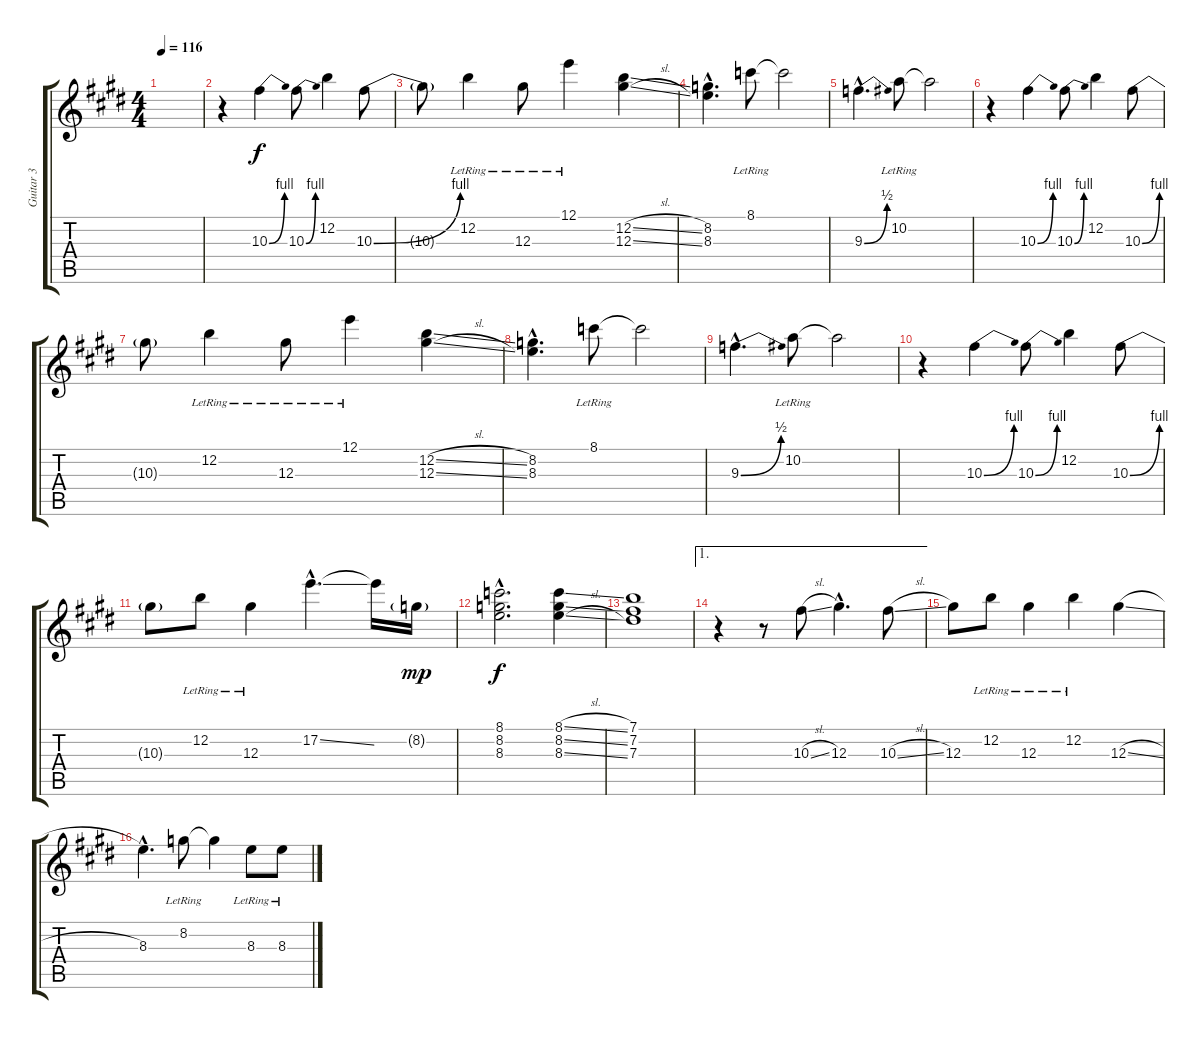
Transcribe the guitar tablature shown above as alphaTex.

\track ("Guitar 3" "Guitar 3") {instrument electricguitarjazz}
\staff {score tabs}
\tuning (E4 B3 Ab3 E3 B2 E2) {hide}
\ts (4 4)
\tempo 116
\clef g2
\ks e
|
r.4 10.3{be (bend 0 0 60 4)}.4 10.3{be (bend 0 0 60 4)}.8 12.2.4 10.3{be (bend 0 0 60 4)}.8 |
10.3{t}.8 12.2{lr}.4 12.3{lr}.8 12.1{lr}.4 (12.2{sl} 12.3{sl}).4 |
(8.2{hac} 8.3{hac}).4{d} 8.1{lr}.8 8.1{t}.2 |
9.3{be (bend 0 0 60 2) hac}.4{d} 10.2{lr}.8 10.2{t}.2 |
r.4 10.3{be (bend 0 0 60 4)}.4 10.3{be (bend 0 0 60 4)}.8 12.2.4 10.3{be (bend 0 0 60 4)}.8 |
10.3{t}.8 12.2{lr}.4 12.3{lr}.8 12.1{lr}.4 (12.2{sl} 12.3{sl}).4 |
(8.2{hac} 8.3{hac}).4{d} 8.1{lr}.8 8.1{t}.2 |
9.3{be (bend 0 0 60 2) hac}.4{d} 10.2{lr}.8 10.2{t}.2 |
r.4 10.3{be (bend 0 0 60 4)}.4 10.3{be (bend 0 0 60 4)}.8 12.2.4 10.3{be (bend 0 0 60 4)}.8 |
10.3{t}.8 12.2{lr}.8 12.3{lr}.4 17.2{ss hac}.4{d} 17.2{t}.16 8.2{g}.16{dy mp} |
(8.1{hac} 8.2{hac} 8.3{hac}).2{d dy f} (8.1{sl} 8.2{sl} 8.3{sl}).4 |
(7.1 7.2 7.3).1 |
\ae 1
r.4 r.8 10.3{sl}.8 12.3{hac}.4{d} 10.3{sl}.8 |
12.3.8 12.2{lr}.8 12.3{lr}.4 12.2{lr}.4 12.3{sl}.4 |
8.3{hac}.4{d} 8.2{lr}.8 8.2{t}.4 8.3{lr}.8 8.3{lr}.8
